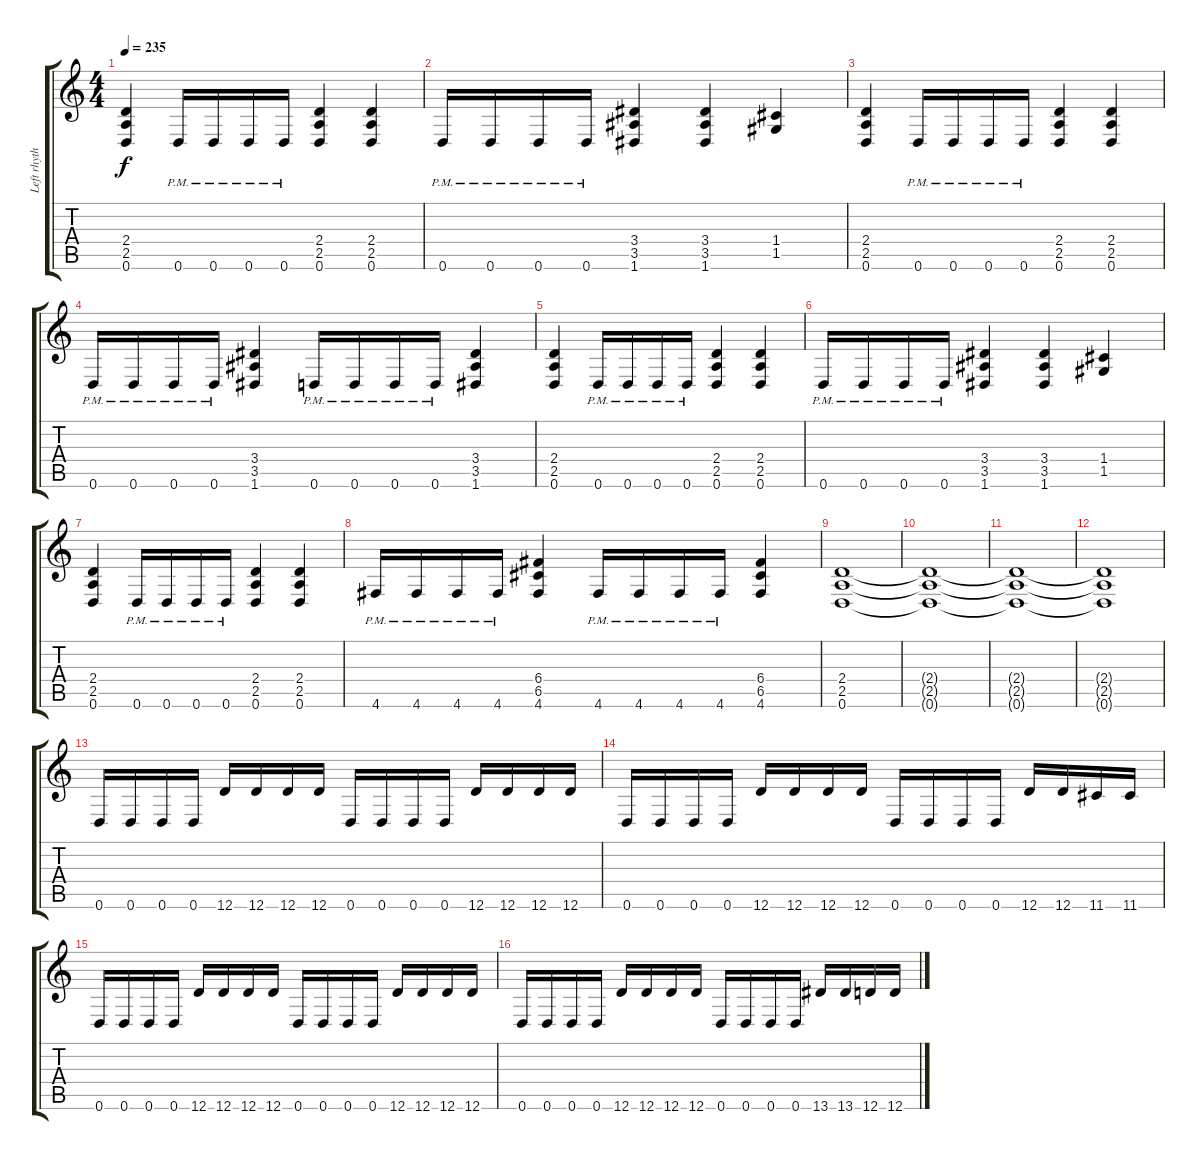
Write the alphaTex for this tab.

\track ("Left rhythm" "Left rhyth") {instrument distortionguitar}
\staff {score tabs}
\tuning (D4 A3 F3 C3 G2 D2) {hide}
\ts (4 4)
\tempo 235
\clef g2
\ks c
(2.4 2.5 0.6).4{dy f} 0.6{pm}.16 0.6{pm}.16 0.6{pm}.16 0.6{pm}.16 (2.4 2.5 0.6).4 (2.4 2.5 0.6).4 |
0.6{pm}.16 0.6{pm}.16 0.6{pm}.16 0.6{pm}.16 (3.4 3.5 1.6).4 (3.4 3.5 1.6).4 (1.4 1.5).4 |
(2.4 2.5 0.6).4 0.6{pm}.16 0.6{pm}.16 0.6{pm}.16 0.6{pm}.16 (2.4 2.5 0.6).4 (2.4 2.5 0.6).4 |
0.6{pm}.16 0.6{pm}.16 0.6{pm}.16 0.6{pm}.16 (3.4 3.5 1.6).4 0.6{pm}.16 0.6{pm}.16 0.6{pm}.16 0.6{pm}.16 (3.4 3.5 1.6).4 |
(2.4 2.5 0.6).4 0.6{pm}.16 0.6{pm}.16 0.6{pm}.16 0.6{pm}.16 (2.4 2.5 0.6).4 (2.4 2.5 0.6).4 |
0.6{pm}.16 0.6{pm}.16 0.6{pm}.16 0.6{pm}.16 (3.4 3.5 1.6).4 (3.4 3.5 1.6).4 (1.4 1.5).4 |
(2.4 2.5 0.6).4 0.6{pm}.16 0.6{pm}.16 0.6{pm}.16 0.6{pm}.16 (2.4 2.5 0.6).4 (2.4 2.5 0.6).4 |
4.6{pm}.16 4.6{pm}.16 4.6{pm}.16 4.6{pm}.16 (6.4 6.5 4.6).4 4.6{pm}.16 4.6{pm}.16 4.6{pm}.16 4.6{pm}.16 (6.4 6.5 4.6).4 |
(2.4 2.5 0.6).1 |
(2.4{t} 2.5{t} 0.6{t}).1 |
(2.4{t} 2.5{t} 0.6{t}).1 |
(2.4{t} 2.5{t} 0.6{t}).1 |
0.6.16 0.6.16 0.6.16 0.6.16 12.6.16 12.6.16 12.6.16 12.6.16 0.6.16 0.6.16 0.6.16 0.6.16 12.6.16 12.6.16 12.6.16 12.6.16 |
0.6.16 0.6.16 0.6.16 0.6.16 12.6.16 12.6.16 12.6.16 12.6.16 0.6.16 0.6.16 0.6.16 0.6.16 12.6.16 12.6.16 11.6.16 11.6.16 |
0.6.16 0.6.16 0.6.16 0.6.16 12.6.16 12.6.16 12.6.16 12.6.16 0.6.16 0.6.16 0.6.16 0.6.16 12.6.16 12.6.16 12.6.16 12.6.16 |
0.6.16 0.6.16 0.6.16 0.6.16 12.6.16 12.6.16 12.6.16 12.6.16 0.6.16 0.6.16 0.6.16 0.6.16 13.6.16 13.6.16 12.6.16 12.6.16
